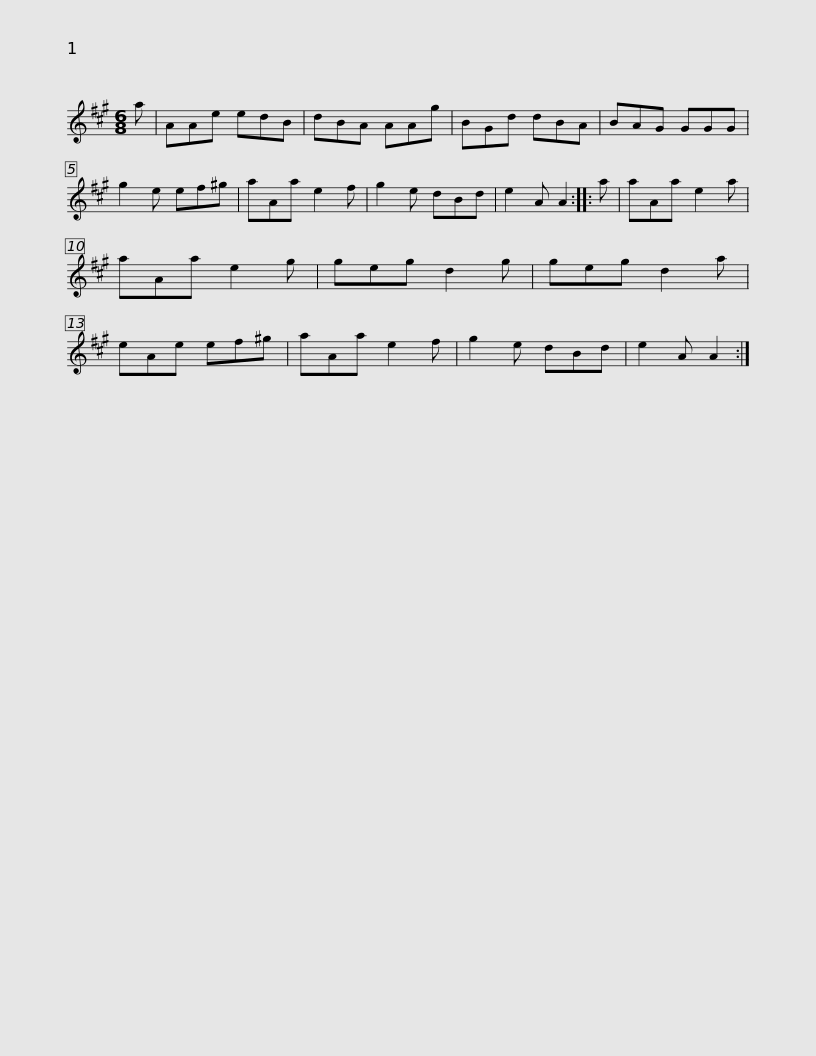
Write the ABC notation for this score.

X:1
L:1/8
M:6/8
I:linebreak $
K:A
V:1 treble
V:1
 a | AAe edB | dBA AAg | BGd dBA | BAG GGG | %5
 g2 e ef^g | aAa e2 f | g2 e dBd |$ e2 A A2 :: a | %10
 aAa e2 a | aAa e2 g | geg d2 g | geg d2 a | eAe ef^g | %15
 aAa e2 f | g2 e dBd |$ e2 A A2 :| %18
